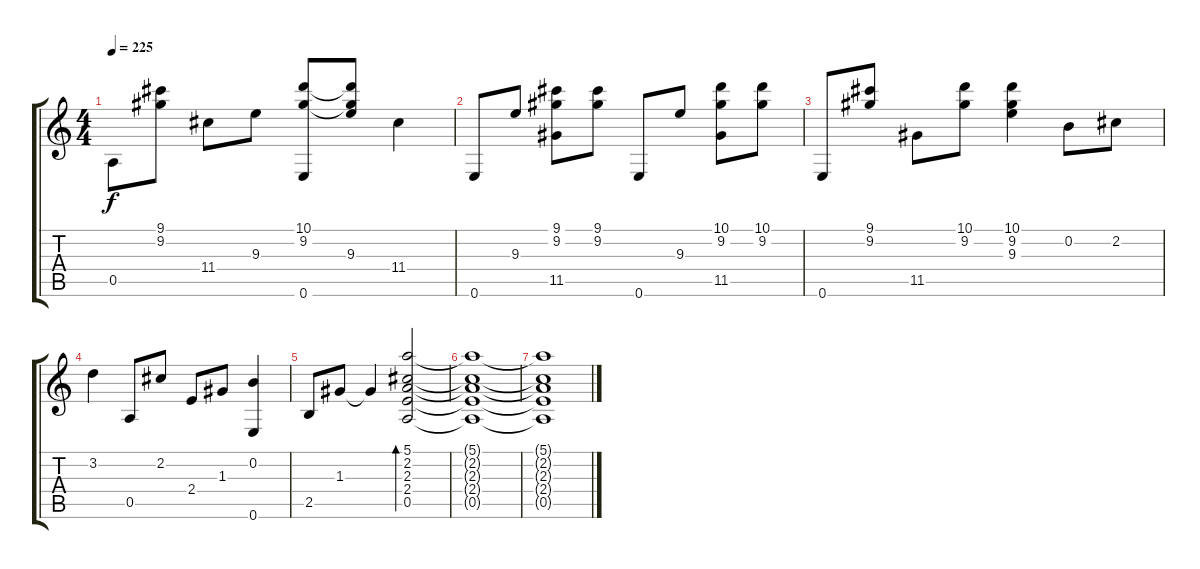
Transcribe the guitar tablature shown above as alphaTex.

\track "" {instrument acousticguitarsteel}
\staff {score tabs}
\tuning (E4 B3 G3 D3 A2 E2) {hide}
\ts (4 4)
\tempo 225
\clef g2
\ks c
0.5.8{dy f} (9.1 9.2).8 11.4.8 9.3.8 (10.1 9.2 0.6).8 (10.1{t} 9.2{t} 9.3).8 11.4.4 |
0.6.8 9.3.8 (9.1 9.2 11.5).8 (9.1 9.2).8 0.6.8 9.3.8 (10.1 9.2 11.5).8 (10.1 9.2).8 |
0.6.8 (9.1 9.2).8 11.5.8 (10.1 9.2).8 (10.1 9.2 9.3).4 0.2.8 2.2.8 |
3.2.4 0.5.8 2.2.8 2.4.8 1.3.8 (0.2 0.6).4 |
2.5.8 1.3.8 1.3{t}.4 (5.1 2.2 2.3 2.4 0.5).2{bd 480} |
(5.1{t} 2.2{t} 2.3{t} 2.4{t} 0.5{t}).1 |
(5.1{t} 2.2{t} 2.3{t} 2.4{t} 0.5{t}).1
